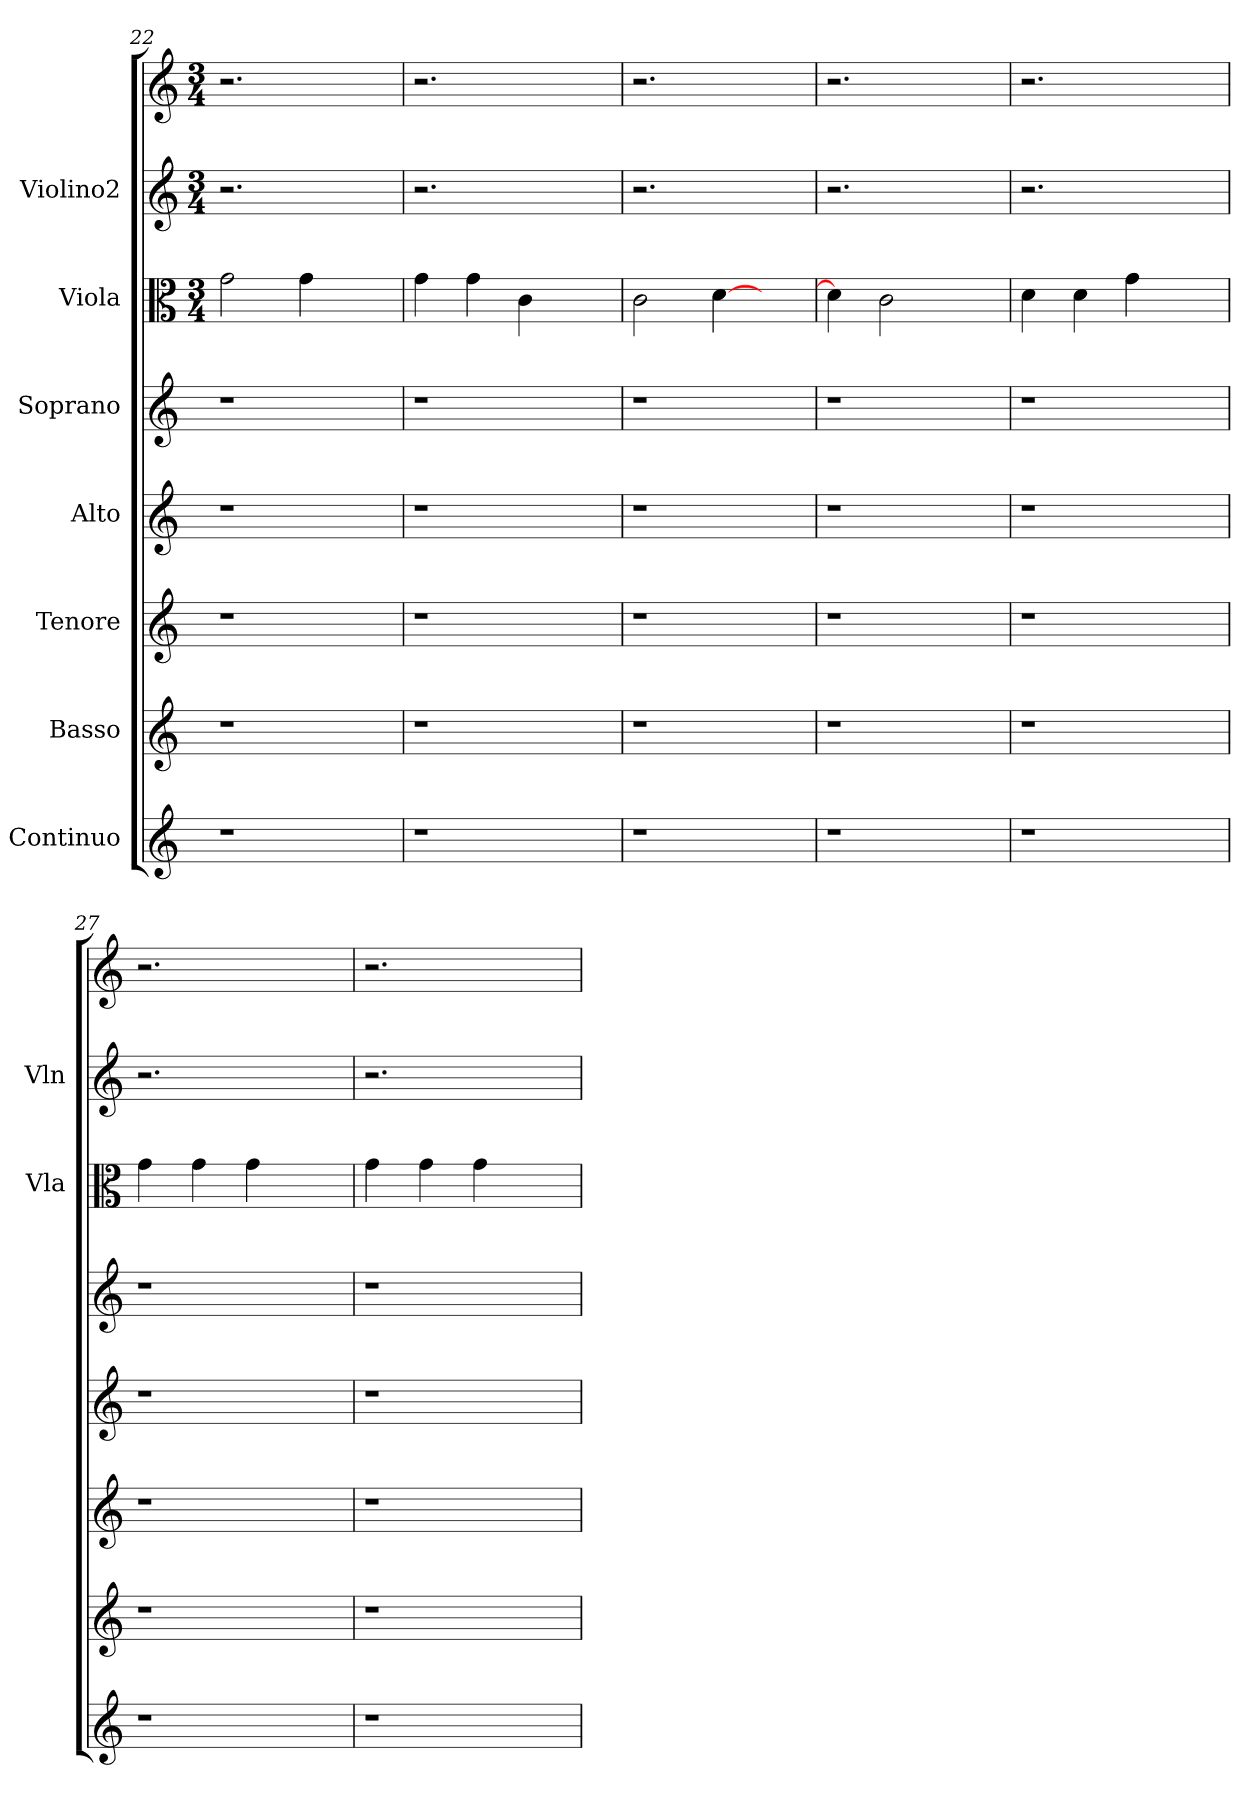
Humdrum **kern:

**kern	**kern	**kern	**kern	**kern	**kern	**kern	**kern
*part7	*part6	*part5	*part4	*part3	*part2	*part1	*part1
*staff8	*staff7	*staff6	*staff5	*staff4	*staff3	*staff2	*staff1
*I"Continuo	*I"Basso	*I"Tenore	*I"Alto	*I"Soprano	*I"Viola	*I"Violino2	*
*	*	*	*	*	*I'Vla	*I'Vln	*
!!LO:PB:g=z
*clefG2	*clefG2	*clefG2	*clefG2	*clefG2	*clefC3	*clefG2	*clefG2
*k[]	*k[]	*k[]	*k[]	*k[]	*k[]	*k[]	*k[]
*	*	*	*	*	*M3/4	*M3/4	*M3/4
=22	=22	=22	=22	=22	=22	=22	=22
1r	1r	1r	1r	1r	2g\	2.r	2.r
.	.	.	.	.	4g\	.	.
.	.	.	.	.	4ryy	4ryy	4ryy
=23	=23	=23	=23	=23	=23	=23	=23
1r	1r	1r	1r	1r	4g\	2.r	2.r
.	.	.	.	.	4g\	.	.
.	.	.	.	.	4c\	.	.
.	.	.	.	.	4ryy	4ryy	4ryy
=24	=24	=24	=24	=24	=24	=24	=24
1r	1r	1r	1r	1r	2c\	2.r	2.r
.	.	.	.	.	[4d\	.	.
.	.	.	.	.	4ryy	4ryy	4ryy
=25	=25	=25	=25	=25	=25	=25	=25
1r	1r	1r	1r	1r	4d\]	2.r	2.r
.	.	.	.	.	2c\	.	.
.	.	.	.	.	4ryy	4ryy	4ryy
=26	=26	=26	=26	=26	=26	=26	=26
1r	1r	1r	1r	1r	4d\	2.r	2.r
.	.	.	.	.	4d\	.	.
.	.	.	.	.	4g\	.	.
.	.	.	.	.	4ryy	4ryy	4ryy
=27	=27	=27	=27	=27	=27	=27	=27
1r	1r	1r	1r	1r	4g\	2.r	2.r
.	.	.	.	.	4g\	.	.
.	.	.	.	.	4g\	.	.
.	.	.	.	.	4ryy	4ryy	4ryy
=28	=28	=28	=28	=28	=28	=28	=28
1r	1r	1r	1r	1r	4g\	2.r	2.r
.	.	.	.	.	4g\	.	.
.	.	.	.	.	4g\	.	.
.	.	.	.	.	4ryy	4ryy	4ryy
=	=	=	=	=	=	=	=
*-	*-	*-	*-	*-	*-	*-	*-
